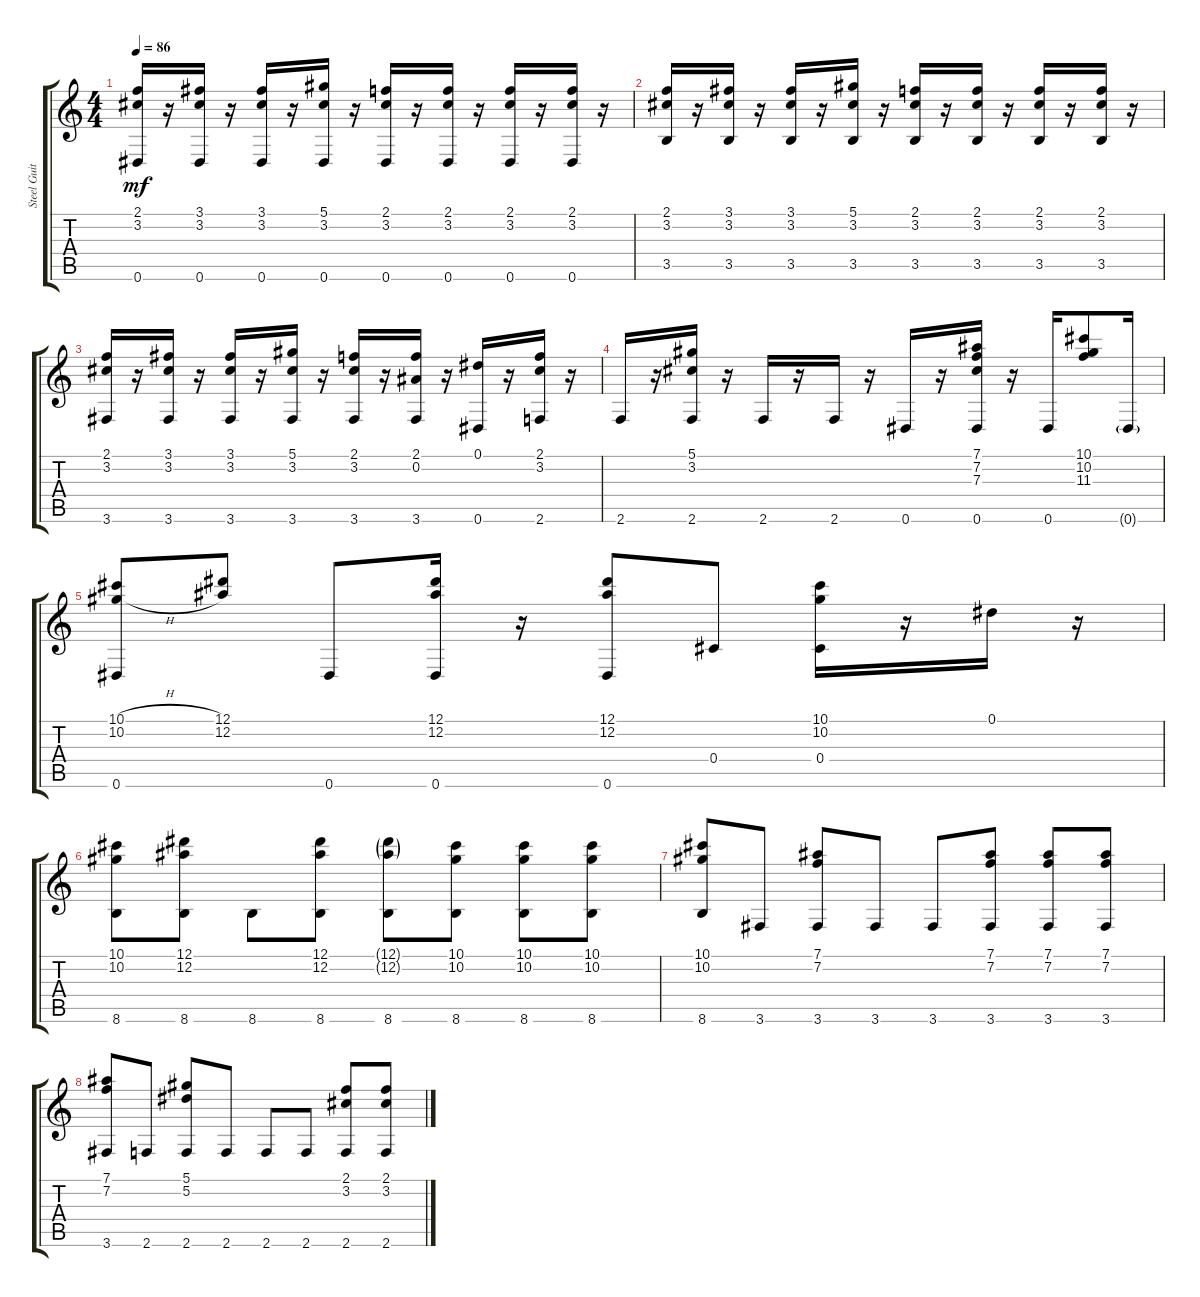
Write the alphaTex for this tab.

\track ("Steel Guitar" "Steel Guit") {instrument acousticguitarsteel}
\staff {score tabs}
\tuning (Eb4 Bb3 Gb3 Db3 Ab2 Eb2) {hide}
\ts (4 4)
\tempo 86
\clef g2
\ks c
(2.1 3.2 0.6).16{dy mf} r.16 (3.1 3.2 0.6).16 r.16 (3.1 3.2 0.6).16 r.16 (5.1 3.2 0.6).16 r.16 (2.1 3.2 0.6).16 r.16 (2.1 3.2 0.6).16 r.16 (2.1 3.2 0.6).16 r.16 (2.1 3.2 0.6).16 r.16 |
(2.1 3.2 3.5).16 r.16 (3.1 3.2 3.5).16 r.16 (3.1 3.2 3.5).16 r.16 (5.1 3.2 3.5).16 r.16 (2.1 3.2 3.5).16 r.16 (2.1 3.2 3.5).16 r.16 (2.1 3.2 3.5).16 r.16 (2.1 3.2 3.5).16 r.16 |
(2.1 3.2 3.6).16 r.16 (3.1 3.2 3.6).16 r.16 (3.1 3.2 3.6).16 r.16 (5.1 3.2 3.6).16 r.16 (2.1 3.2 3.6).16 r.16 (2.1 0.2 3.6).16 r.16 (0.1 0.6).16 r.16 (2.1 3.2 2.6).16 r.16 |
2.6.16 r.16 (5.1 3.2 2.6).16 r.16 2.6.16 r.16 2.6.16 r.16 0.6.16 r.16 (7.1 7.2 7.3 0.6).16 r.16 0.6.16 (10.1 10.2 11.3).8 0.6{g}.16 |
(10.1{h} 10.2{h} 0.6).8 (12.1 12.2).8 0.6.8 (12.1 12.2 0.6).16 r.16 (12.1 12.2 0.6).8 0.4.8 (10.1 10.2 0.4).16 r.16 0.1.16 r.16 |
(10.1 10.2 8.6).8 (12.1 12.2 8.6).8 8.6.8 (12.1 12.2 8.6).8 (12.1{g} 12.2{g} 8.6).8 (10.1 10.2 8.6).8 (10.1 10.2 8.6).8 (10.1 10.2 8.6).8 |
(10.1 10.2 8.6).8 3.6.8 (7.1 7.2 3.6).8 3.6.8 3.6.8 (7.1 7.2 3.6).8 (7.1 7.2 3.6).8 (7.1 7.2 3.6).8 |
(7.1 7.2 3.6).8 2.6.8 (5.1 5.2 2.6).8 2.6.8 2.6.8 2.6.8 (2.1 3.2 2.6).8 (2.1 3.2 2.6).8
